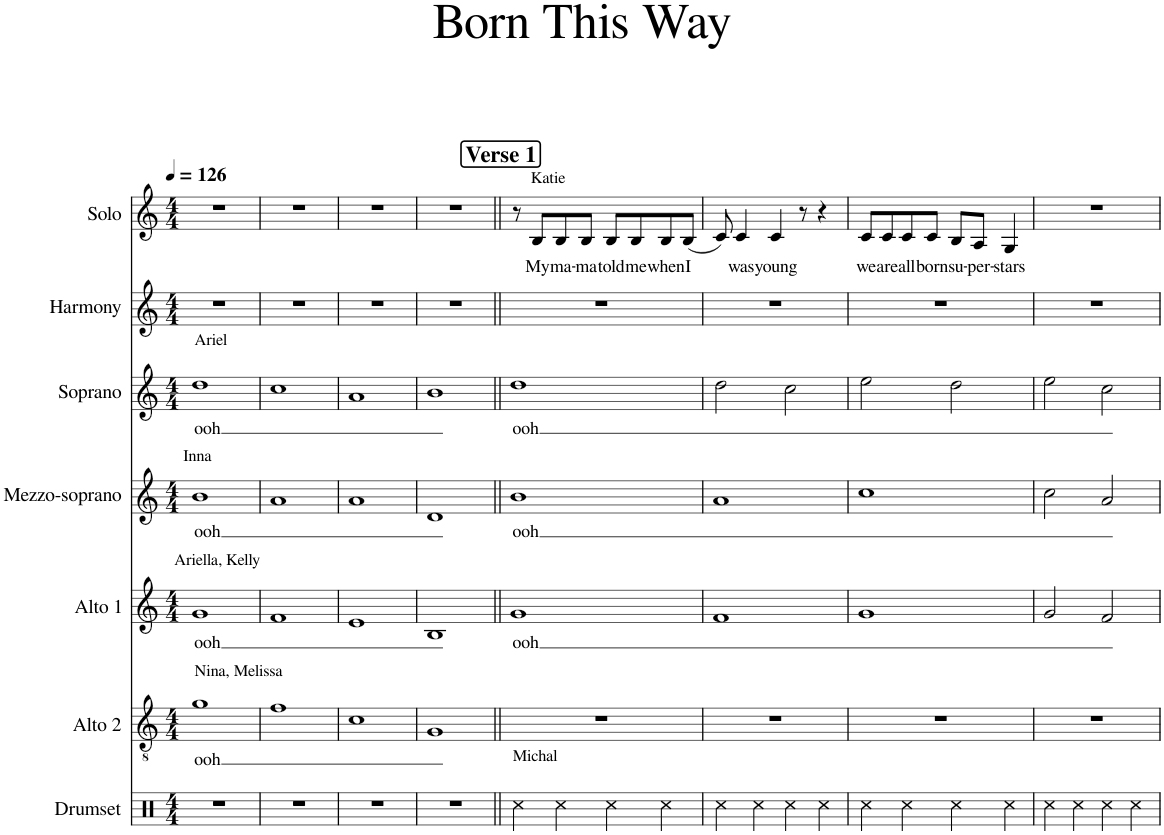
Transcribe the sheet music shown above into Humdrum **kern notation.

**kern	**kern	**text	**kern	**text	**kern	**text	**kern	**text	**kern	**kern	**text
*part7	*part6	*part6	*part5	*part5	*part4	*part4	*part3	*part3	*part2	*part1	*part1
*staff7	*staff6	*staff6	*staff5	*staff5	*staff4	*staff4	*staff3	*staff3	*staff2	*staff1	*staff1
*I"Drumset	*I"Alto 2	*	*I"Alto 1	*	*I"Mezzo-soprano	*	*I"Soprano	*	*I"Harmony	*I"Solo	*
*I'Drs.	*I'A2.	*	*I'A1.	*	*I'Mzs.	*	*I'S.	*	*I'H	*I'Solo	*
*clefX	*clefGv2	*	*clefG2	*	*clefG2	*	*clefG2	*	*clefG2	*clefG2	*
*k[]	*k[]	*	*k[]	*	*k[]	*	*k[]	*	*k[]	*k[]	*
*M4/4	*M4/4	*	*M4/4	*	*M4/4	*	*M4/4	*	*M4/4	*M4/4	*
*MM126	*MM126	*	*MM126	*	*MM126	*	*MM126	*	*MM126	*MM126	*
=1	=1	=1	=1	=1	=1	=1	=1	=1	=1	=1	=1
!	!	!	!	!	!	!	!LO:TX:a:t=Ariel	!	!	!	!
!	!	!	!	!	!LO:TX:a:t=Inna	!	!	!	!	!	!
!	!	!	!LO:TX:a:t=Ariella, Kelly	!	!	!	!	!	!	!	!
!	!LO:TX:a:t=Nina, Melissa	!	!	!	!	!	!	!	!	!	!
!	!	!LO:LY:b	!	!LO:LY:b	!	!LO:LY:b	!	!LO:LY:b	!	!	!
1r	1g	ooh	1g	ooh	1b	ooh	1dd	ooh	1r	1r	.
=2	=2	=2	=2	=2	=2	=2	=2	=2	=2	=2	=2
1r	1f	.	1f	.	1a	.	1cc	.	1r	1r	.
=3	=3	=3	=3	=3	=3	=3	=3	=3	=3	=3	=3
1r	1c	.	1e	.	1a	.	1a	.	1r	1r	.
=4	=4	=4	=4	=4	=4	=4	=4	=4	=4	=4	=4
1r	1G	.	1B	.	1d	.	1b	.	1r	1r	.
!!LO:REH:place=s1:a:B:cj:fs=14:t=Verse 1
=5||	=5||	=5||	=5||	=5||	=5||	=5||	=5||	=5||	=5||	=5||	=5||
!	!	!	!	!	!	!	!	!	!	!LO:TX:a:t=Katie	!
!LO:TX:a:t=Michal	!	!	!	!	!	!	!	!	!	!	!
!	!	!	!	!LO:LY:b	!	!LO:LY:b	!	!LO:LY:b	!	!	!
4Rcc\	1r	.	1g	ooh	1b	ooh	1dd	ooh	1r	8r	.
!	!	!	!	!	!	!	!	!	!	!	!LO:LY:b
.	.	.	.	.	.	.	.	.	.	8B/L	My
!	!	!	!	!	!	!	!	!	!	!	!LO:LY:b
4Rcc\	.	.	.	.	.	.	.	.	.	8B/	ma-
!	!	!	!	!	!	!	!	!	!	!	!LO:LY:b
.	.	.	.	.	.	.	.	.	.	8B/J	-ma
!	!	!	!	!	!	!	!	!	!	!	!LO:LY:b
4Rcc\	.	.	.	.	.	.	.	.	.	8B/L	told
!	!	!	!	!	!	!	!	!	!	!	!LO:LY:b
.	.	.	.	.	.	.	.	.	.	8B/	me
!	!	!	!	!	!	!	!	!	!	!	!LO:LY:b
4Rcc\	.	.	.	.	.	.	.	.	.	8B/	when
!	!	!	!	!	!	!	!	!	!	!	!LO:LY:b
.	.	.	.	.	.	.	.	.	.	(8B/J	I
=6	=6	=6	=6	=6	=6	=6	=6	=6	=6	=6	=6
4Rcc\	1r	.	1f	.	1a	.	2dd\	.	1r	8c/)	.
!	!	!	!	!	!	!	!	!	!	!	!LO:LY:b
.	.	.	.	.	.	.	.	.	.	4c/	was
4Rcc\	.	.	.	.	.	.	.	.	.	.	.
!	!	!	!	!	!	!	!	!	!	!	!LO:LY:b
.	.	.	.	.	.	.	.	.	.	4c/	young
4Rcc\	.	.	.	.	.	.	2cc\	.	.	.	.
.	.	.	.	.	.	.	.	.	.	8r	.
4Rcc\	.	.	.	.	.	.	.	.	.	4r	.
=7	=7	=7	=7	=7	=7	=7	=7	=7	=7	=7	=7
!	!	!	!	!	!	!	!	!	!	!	!LO:LY:b
4Rcc\	1r	.	1g	.	1cc	.	2ee\	.	1r	8c/L	we
!	!	!	!	!	!	!	!	!	!	!	!LO:LY:b
.	.	.	.	.	.	.	.	.	.	8c/	are
!	!	!	!	!	!	!	!	!	!	!	!LO:LY:b
4Rcc\	.	.	.	.	.	.	.	.	.	8c/	all
!	!	!	!	!	!	!	!	!	!	!	!LO:LY:b
.	.	.	.	.	.	.	.	.	.	8c/J	born
!	!	!	!	!	!	!	!	!	!	!	!LO:LY:b
4Rcc\	.	.	.	.	.	.	2dd\	.	.	8B/L	su-
!	!	!	!	!	!	!	!	!	!	!	!LO:LY:b
.	.	.	.	.	.	.	.	.	.	8A/J	-per-
!	!	!	!	!	!	!	!	!	!	!	!LO:LY:b
4Rcc\	.	.	.	.	.	.	.	.	.	4G/	-stars
=8	=8	=8	=8	=8	=8	=8	=8	=8	=8	=8	=8
4Rcc\	1r	.	2g/	.	2cc\	.	2ee\	.	1r	1r	.
4Rcc\	.	.	.	.	.	.	.	.	.	.	.
4Rcc\	.	.	2f/	.	2a/	.	2cc\	.	.	.	.
4Rcc\	.	.	.	.	.	.	.	.	.	.	.
=	=	=	=	=	=	=	=	=	=	=	=
*-	*-	*-	*-	*-	*-	*-	*-	*-	*-	*-	*-
